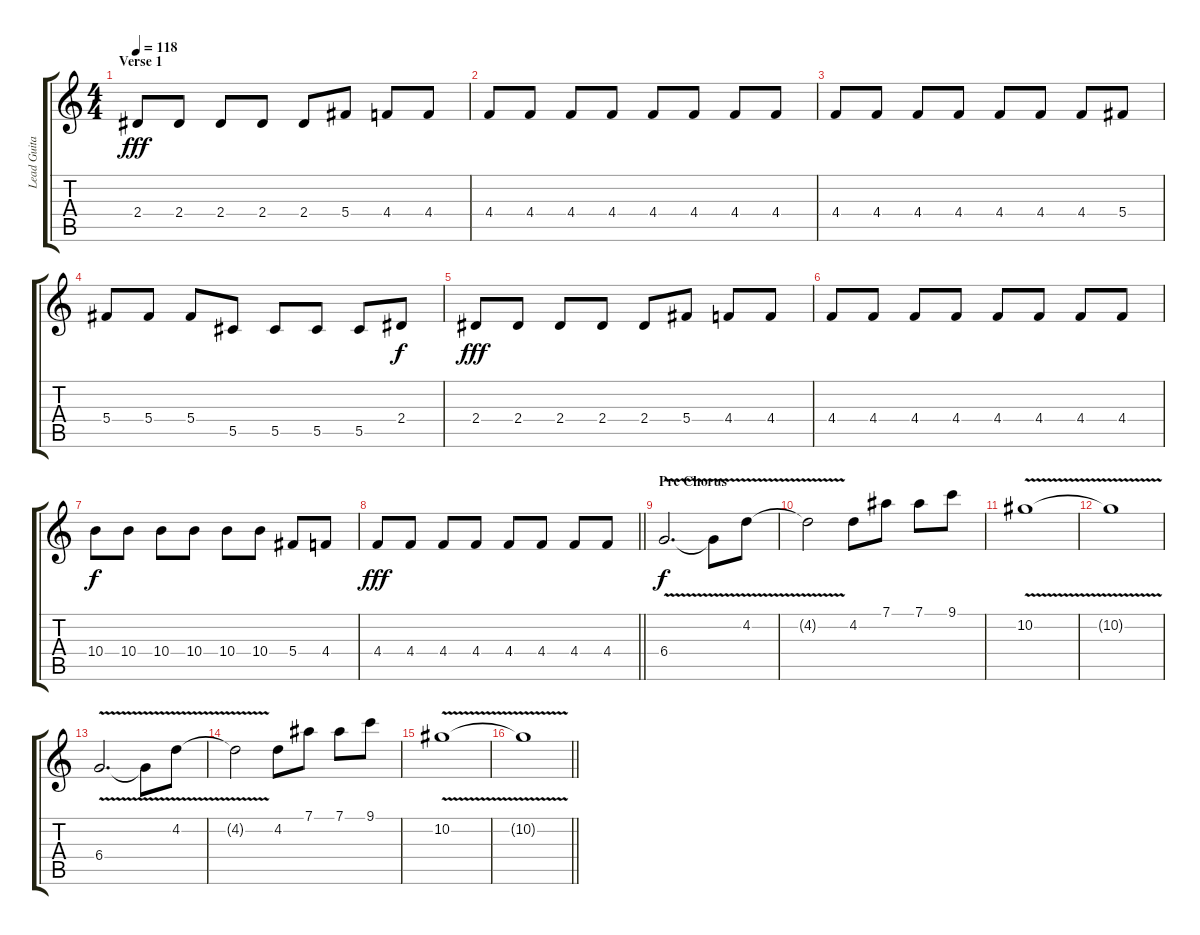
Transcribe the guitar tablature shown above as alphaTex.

\track ("Lead Guitar" "Lead Guita") {instrument distortionguitar}
\staff {score tabs}
\tuning (Eb4 Bb3 Gb3 Db3 Ab2 Eb2) {hide}
\ts (4 4)
\section ("" "Verse 1")
\tempo 118
\clef g2
\ks c
2.4.8{dy fff instrument distortionguitar} 2.4.8 2.4.8 2.4.8 2.4.8 5.4.8 4.4.8 4.4.8 |
4.4.8 4.4.8 4.4.8 4.4.8 4.4.8 4.4.8 4.4.8 4.4.8 |
4.4.8 4.4.8 4.4.8 4.4.8 4.4.8 4.4.8 4.4.8 5.4.8 |
5.4.8 5.4.8 5.4.8 5.5.8 5.5.8 5.5.8 5.5.8 2.4.8{dy f} |
2.4.8{dy fff} 2.4.8 2.4.8 2.4.8 2.4.8 5.4.8 4.4.8 4.4.8 |
4.4.8 4.4.8 4.4.8 4.4.8 4.4.8 4.4.8 4.4.8 4.4.8 |
10.4.8{dy f} 10.4.8 10.4.8 10.4.8 10.4.8 10.4.8 5.4.8 4.4.8 |
\barLineRight lightlight
4.4.8{dy fff} 4.4.8 4.4.8 4.4.8 4.4.8 4.4.8 4.4.8 4.4.8 |
\section ("" "Pre Chorus")
6.4{v}.2{d dy f} 6.4{t}.8 4.2{v}.8 |
4.2{t}.2 4.2.8 7.1.8 7.1.8 9.1.8 |
10.2{v}.1 |
10.2{t}.1 |
6.4{v}.2{d} 6.4{t}.8 4.2{v}.8 |
4.2{t}.2 4.2.8 7.1.8 7.1.8 9.1.8 |
10.2{v}.1 |
\barLineRight lightlight
10.2{t}.1
